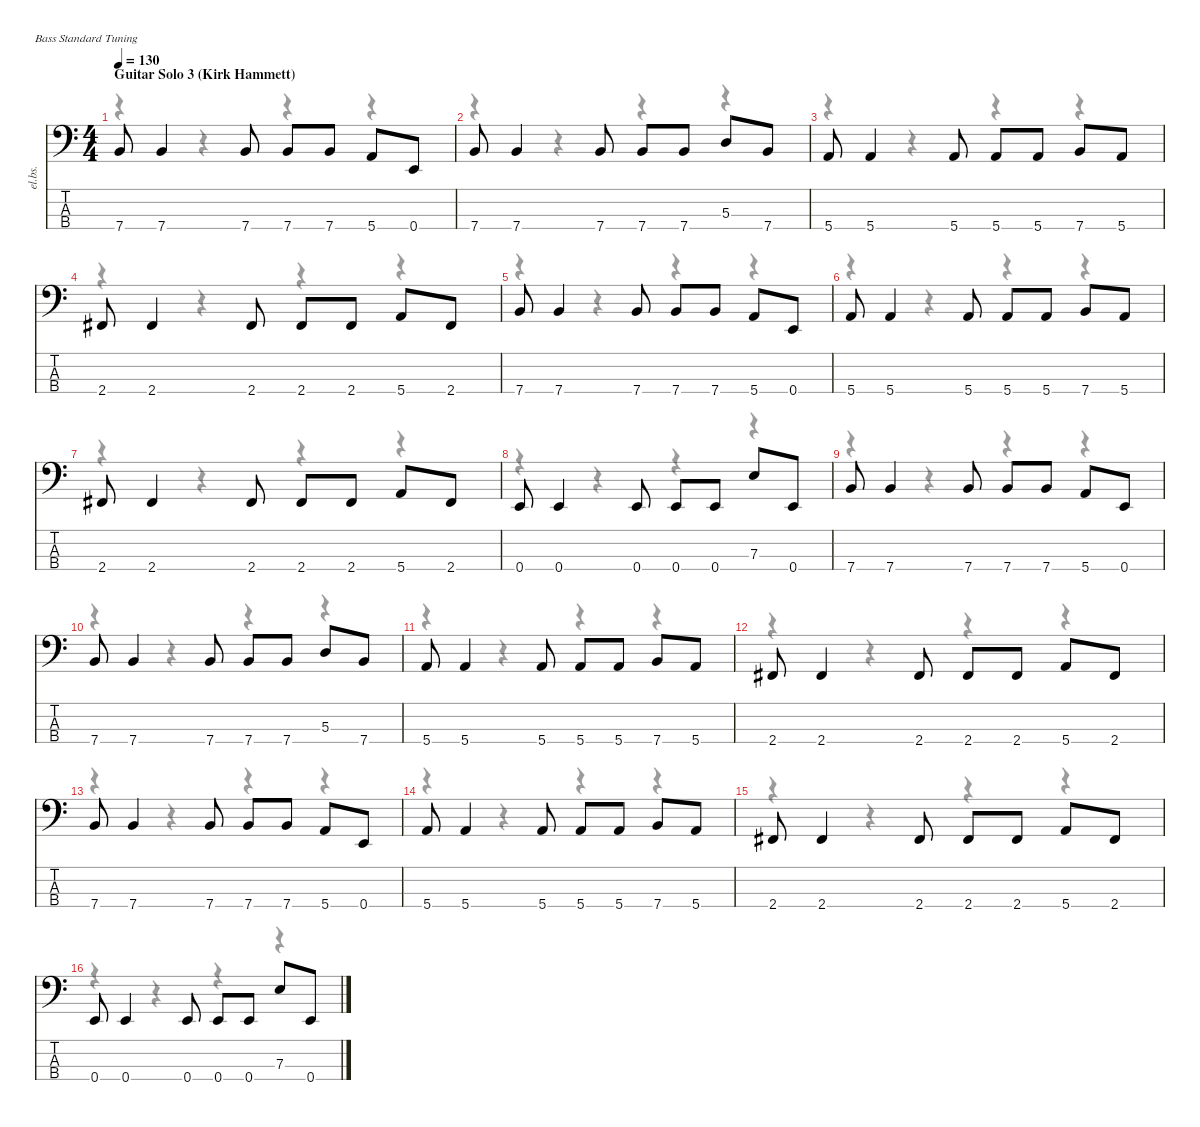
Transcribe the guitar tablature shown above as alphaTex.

\defaultSystemsLayout 4
\hideDynamics
\bracketExtendMode nobrackets
\track ("Cliff Burton - Bass" "el.bs.") {instrument electricbassfinger}
\staff {score tabs}
\tuning (G2 D2 A1 E1)
\voice
\ts (4 4)
\beaming (8 2 2 2 2)
\section ("" "Guitar Solo 3 (Kirk Hammett)")
\tempo 130
\clef f4
\ks c
7.4.8{dy f} 7.4.4 7.4.8 7.4.8 7.4.8 5.4.8 0.4.8 |
7.4.8 7.4.4 7.4.8 7.4.8 7.4.8 5.3.8 7.4.8 |
5.4.8 5.4.4 5.4.8 5.4.8 5.4.8 7.4.8 5.4.8 |
2.4{acc #}.8 2.4{acc #}.4 2.4{acc #}.8 2.4{acc #}.8 2.4{acc #}.8 5.4.8 2.4{acc #}.8 |
7.4.8 7.4.4 7.4.8 7.4.8 7.4.8 5.4.8 0.4.8 |
5.4.8 5.4.4 5.4.8 5.4.8 5.4.8 7.4.8 5.4.8 |
2.4{acc #}.8 2.4{acc #}.4 2.4{acc #}.8 2.4{acc #}.8 2.4{acc #}.8 5.4.8 2.4{acc #}.8 |
0.4.8 0.4.4 0.4.8 0.4.8 0.4.8 7.3.8 0.4.8 |
7.4.8 7.4.4 7.4.8 7.4.8 7.4.8 5.4.8 0.4.8 |
7.4.8 7.4.4 7.4.8 7.4.8 7.4.8 5.3.8 7.4.8 |
5.4.8 5.4.4 5.4.8 5.4.8 5.4.8 7.4.8 5.4.8 |
2.4{acc #}.8 2.4{acc #}.4 2.4{acc #}.8 2.4{acc #}.8 2.4{acc #}.8 5.4.8 2.4{acc #}.8 |
7.4.8 7.4.4 7.4.8 7.4.8 7.4.8 5.4.8 0.4.8 |
5.4.8 5.4.4 5.4.8 5.4.8 5.4.8 7.4.8 5.4.8 |
2.4{acc #}.8 2.4{acc #}.4 2.4{acc #}.8 2.4{acc #}.8 2.4{acc #}.8 5.4.8 2.4{acc #}.8 |
0.4.8 0.4.4 0.4.8 0.4.8 0.4.8 7.3.8 0.4.8
\voice
\clef f4
\ottava regular
\simile none
\ks c
r.4{dy mf} r.4 r.4 r.4 |
r.4 r.4 r.4 r.4 |
r.4 r.4 r.4 r.4 |
r.4 r.4 r.4 r.4 |
r.4 r.4 r.4 r.4 |
r.4 r.4 r.4 r.4 |
r.4 r.4 r.4 r.4 |
r.4 r.4 r.4 r.4 |
r.4 r.4 r.4 r.4 |
r.4 r.4 r.4 r.4 |
r.4 r.4 r.4 r.4 |
r.4 r.4 r.4 r.4 |
r.4 r.4 r.4 r.4 |
r.4 r.4 r.4 r.4 |
r.4 r.4 r.4 r.4 |
r.4 r.4 r.4 r.4
